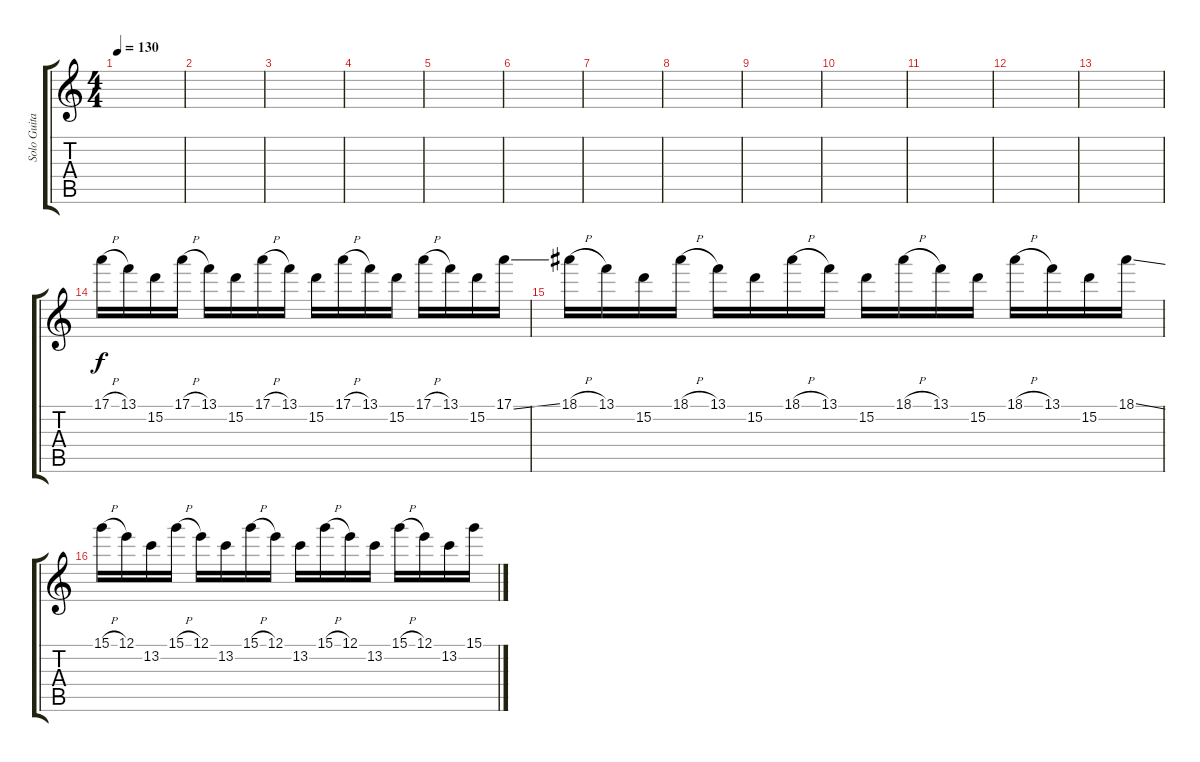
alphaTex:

\track ("Solo Guitar" "Solo Guita") {instrument overdrivenguitar}
\staff {score tabs}
\tuning (E4 B3 G3 D3 A2 E2) {hide}
\ts (4 4)
\tempo 130
\clef g2
\ks c
|
|
|
|
|
|
|
|
|
|
|
|
|
17.1{h}.16 13.1.16 15.2.16 17.1{h}.16 13.1.16 15.2.16 17.1{h}.16 13.1.16 15.2.16 17.1{h}.16 13.1.16 15.2.16 17.1{h}.16 13.1.16 15.2.16 17.1{ss}.16 |
18.1{h}.16 13.1.16 15.2.16 18.1{h}.16 13.1.16 15.2.16 18.1{h}.16 13.1.16 15.2.16 18.1{h}.16 13.1.16 15.2.16 18.1{h}.16 13.1.16 15.2.16 18.1{ss}.16 |
15.1{h}.16 12.1.16 13.2.16 15.1{h}.16 12.1.16 13.2.16 15.1{h}.16 12.1.16 13.2.16 15.1{h}.16 12.1.16 13.2.16 15.1{h}.16 12.1.16 13.2.16 15.1{ss}.16
